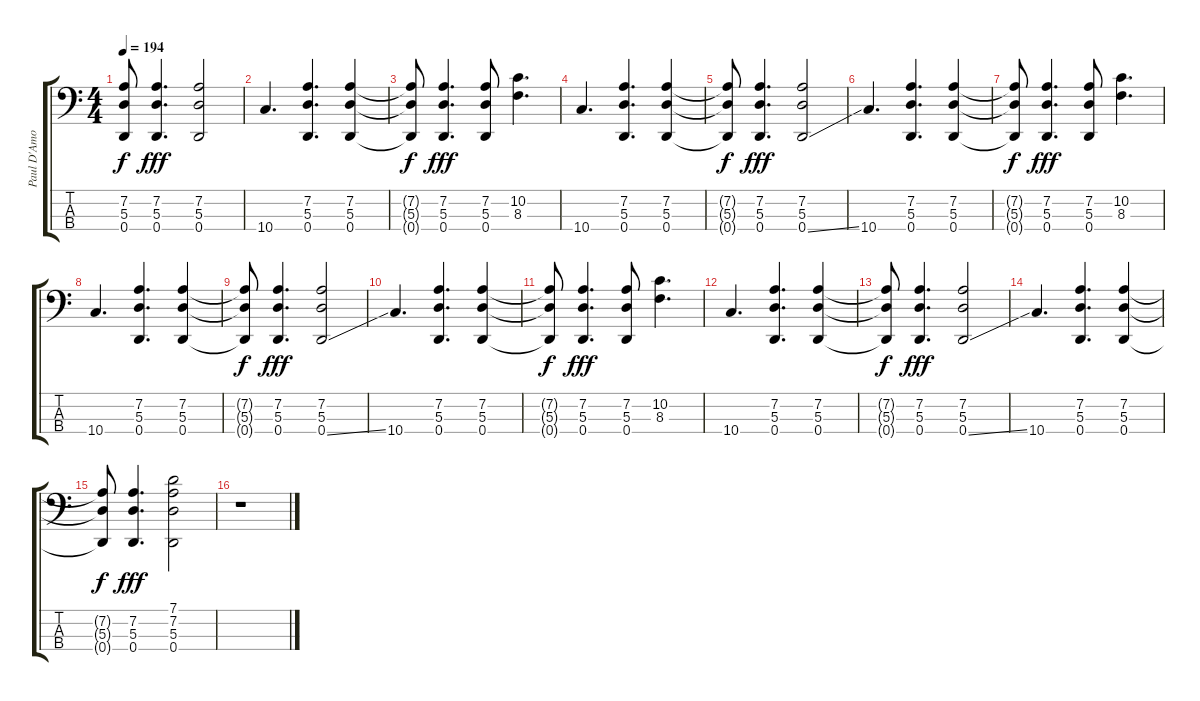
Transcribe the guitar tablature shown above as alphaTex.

\track ("Paul D'Amour" "Paul D'Amo") {instrument slapbass1}
\staff {score tabs}
\tuning (G2 D2 A1 D1) {hide}
\ts (4 4)
\tempo 194
\clef f4
\ks c
(7.2{t} 5.3{t} 0.4{t}).8{dy f} (7.2 5.3 0.4).4{d dy fff} (7.2 5.3 0.4).2 |
10.4.4{d} (7.2 5.3 0.4).4{d} (7.2 5.3 0.4).4 |
(7.2{t} 5.3{t} 0.4{t}).8{dy f} (7.2 5.3 0.4).4{d dy fff} (7.2 5.3 0.4).8 (10.2 8.3).4{d} |
10.4.4{d} (7.2 5.3 0.4).4{d} (7.2 5.3 0.4).4 |
(7.2{t} 5.3{t} 0.4{t}).8{dy f} (7.2 5.3 0.4).4{d dy fff} (7.2 5.3 0.4{ss}).2 |
10.4.4{d} (7.2 5.3 0.4).4{d} (7.2 5.3 0.4).4 |
(7.2{t} 5.3{t} 0.4{t}).8{dy f} (7.2 5.3 0.4).4{d dy fff} (7.2 5.3 0.4).8 (10.2 8.3).4{d} |
10.4.4{d} (7.2 5.3 0.4).4{d} (7.2 5.3 0.4).4 |
(7.2{t} 5.3{t} 0.4{t}).8{dy f} (7.2 5.3 0.4).4{d dy fff} (7.2 5.3 0.4{ss}).2 |
10.4.4{d} (7.2 5.3 0.4).4{d} (7.2 5.3 0.4).4 |
(7.2{t} 5.3{t} 0.4{t}).8{dy f} (7.2 5.3 0.4).4{d dy fff} (7.2 5.3 0.4).8 (10.2 8.3).4{d} |
10.4.4{d} (7.2 5.3 0.4).4{d} (7.2 5.3 0.4).4 |
(7.2{t} 5.3{t} 0.4{t}).8{dy f} (7.2 5.3 0.4).4{d dy fff} (7.2 5.3 0.4{ss}).2 |
10.4.4{d} (7.2 5.3 0.4).4{d} (7.2 5.3 0.4).4 |
(7.2{t} 5.3{t} 0.4{t}).8{dy f} (7.2 5.3 0.4).4{d dy fff} (7.1 7.2 5.3 0.4).2 |
r.1
